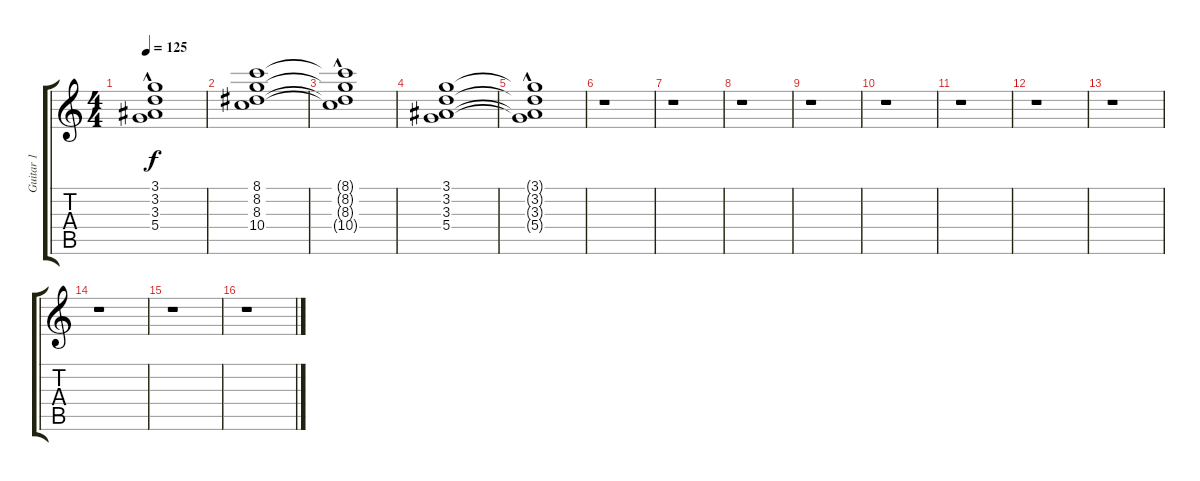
\track ("Guitar 1" "Guitar 1") {instrument electricguitarclean}
\staff {score tabs}
\tuning (E4 B3 G3 D3 A2 E2) {hide}
\ts (4 4)
\tempo 125
\clef g2
\ks c
(3.1{t} 3.2{t} 3.3{t} 5.4{hac t}).1{dy f} |
(8.1 8.2 8.3 10.4).1 |
(8.1{hac t} 8.2{t} 8.3{t} 10.4{t}).1 |
(3.1 3.2 3.3 5.4).1 |
(3.1{t} 3.2{t} 3.3{t} 5.4{hac t}).1 |
r.1 |
r.1 |
r.1 |
r.1 |
r.1 |
r.1 |
r.1 |
r.1 |
r.1 |
r.1 |
r.1
